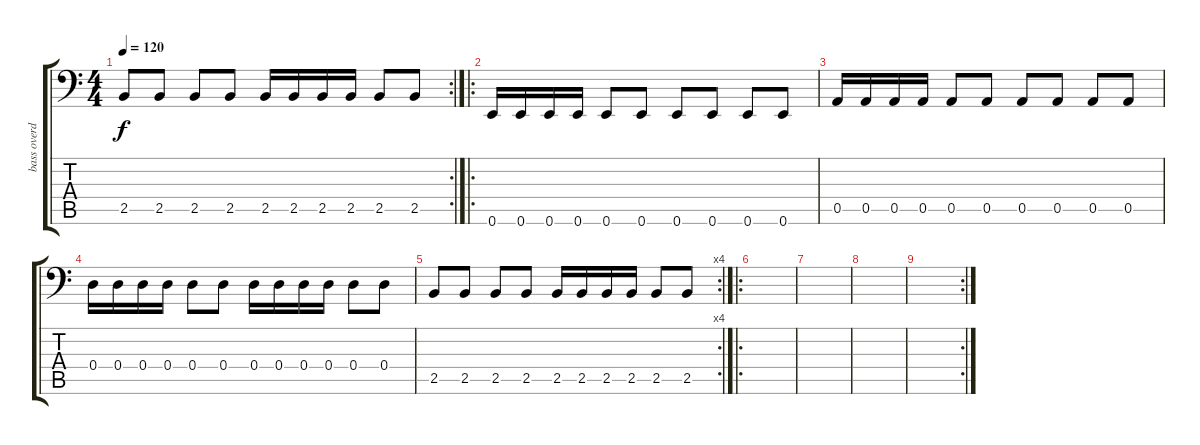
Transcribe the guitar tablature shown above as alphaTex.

\track ("bass overdub" "bass overd") {instrument electricbassfinger}
\staff {score tabs}
\tuning (E3 B2 G2 D2 A1 E1) {hide}
\rc 2
\ts (4 4)
\tempo 120
\clef f4
\ks c
2.5.8{dy f} 2.5.8 2.5.8 2.5.8 2.5.16 2.5.16 2.5.16 2.5.16 2.5.8 2.5.8 |
\ro
0.6.16 0.6.16 0.6.16 0.6.16 0.6.8 0.6.8 0.6.8 0.6.8 0.6.8 0.6.8 |
0.5.16 0.5.16 0.5.16 0.5.16 0.5.8 0.5.8 0.5.8 0.5.8 0.5.8 0.5.8 |
0.4.16 0.4.16 0.4.16 0.4.16 0.4.8 0.4.8 0.4.16 0.4.16 0.4.16 0.4.16 0.4.8 0.4.8 |
\rc 4
2.5.8 2.5.8 2.5.8 2.5.8 2.5.16 2.5.16 2.5.16 2.5.16 2.5.8 2.5.8 |
\ro
|
|
|
\rc 2
